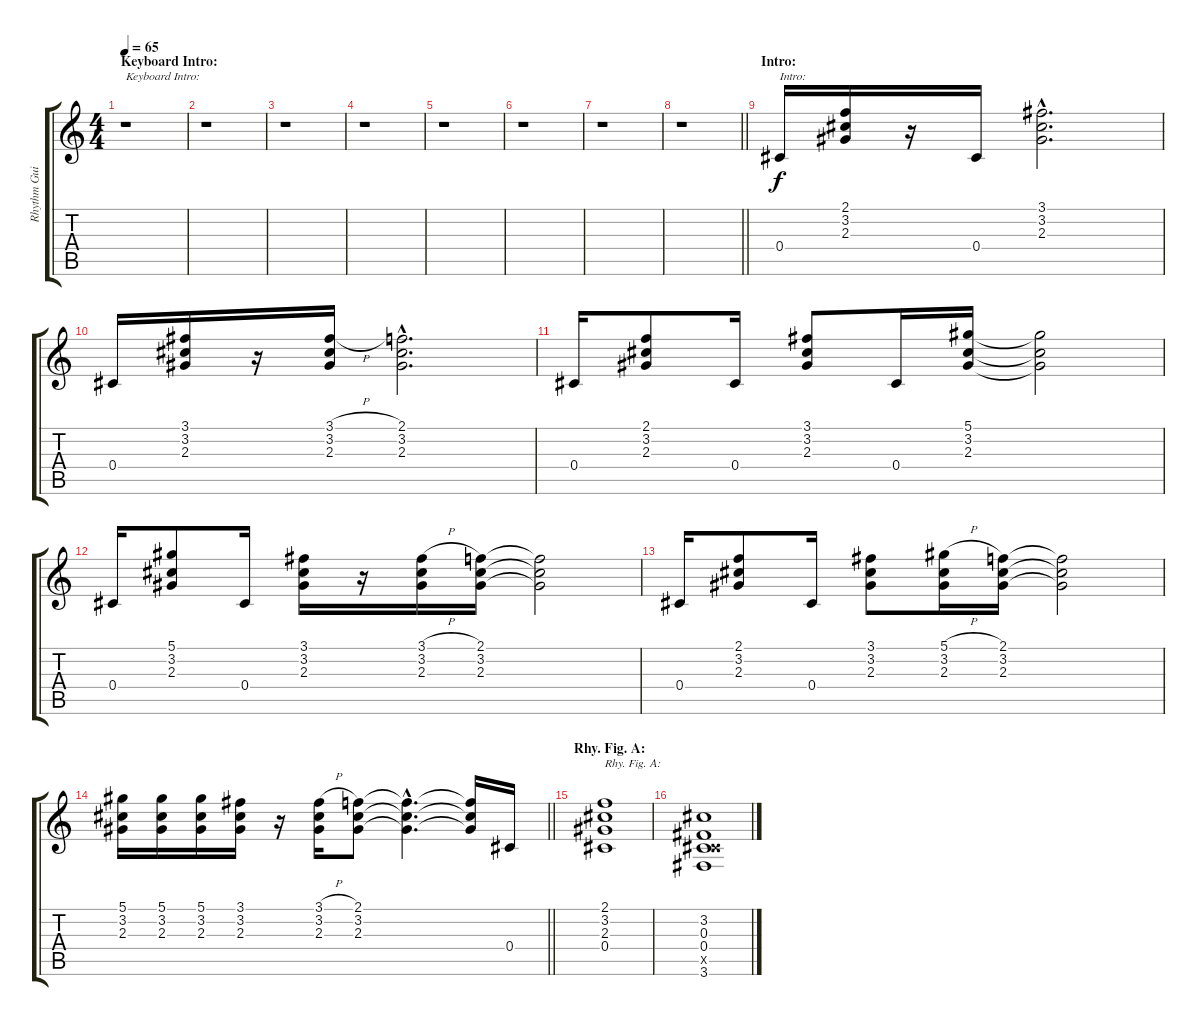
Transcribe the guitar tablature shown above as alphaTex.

\track ("Rhythm Guitar 2" "Rhythm Gui") {instrument distortionguitar}
\staff {score tabs}
\tuning (Eb4 Bb3 Gb3 Db3 Ab2 Eb2) {hide}
\ts (4 4)
\section ("" "Keyboard Intro:")
\tempo 65
\clef g2
\ks c
r.1{txt "Keyboard Intro:" dy f instrument distortionguitar} |
r.1 |
r.1 |
r.1 |
r.1 |
r.1 |
r.1 |
\barLineRight lightlight
r.1 |
\section ("" "Intro:")
0.4.16{txt "Intro:"} (2.1 3.2 2.3).16 r.16 0.4.16 (3.1{hac} 3.2{hac} 2.3{hac}).2{d} |
0.4.16 (3.1 3.2 2.3).16 r.16 (3.1{h} 3.2 2.3).16 (2.1{hac} 3.2{hac} 2.3{hac}).2{d} |
0.4.16 (2.1 3.2 2.3).8 0.4.16 (3.1 3.2 2.3).8 0.4.16 (5.1 3.2 2.3).16 (5.1{t} 3.2{t} 2.3{t}).2 |
0.4.16 (5.1 3.2 2.3).8 0.4.16 (3.1 3.2 2.3).16 r.16 (3.1{h} 3.2 2.3).16 (2.1 3.2 2.3).16 (2.1{t} 3.2{t} 2.3{t}).2 |
0.4.16 (2.1 3.2 2.3).8 0.4.16 (3.1 3.2 2.3).8 (5.1{h} 3.2 2.3).16 (2.1 3.2 2.3).16 (2.1{t} 3.2{t} 2.3{t}).2 |
\barLineRight lightlight
(5.1 3.2 2.3).16 (5.1 3.2 2.3).16 (5.1 3.2 2.3).16 (3.1 3.2 2.3).16 r.16 (3.1{h} 3.2 2.3).16 (2.1 3.2 2.3).8 (2.1{hac t} 3.2{hac t} 2.3{hac t}).4{d} (2.1{t} 3.2{t} 2.3{t}).16 0.4.16 |
\section ("" "Rhy. Fig. A:")
(2.1 3.2 2.3 0.4).1{txt "Rhy. Fig. A:"} |
(3.2 0.3 0.4 5.5{x} 3.6).1
